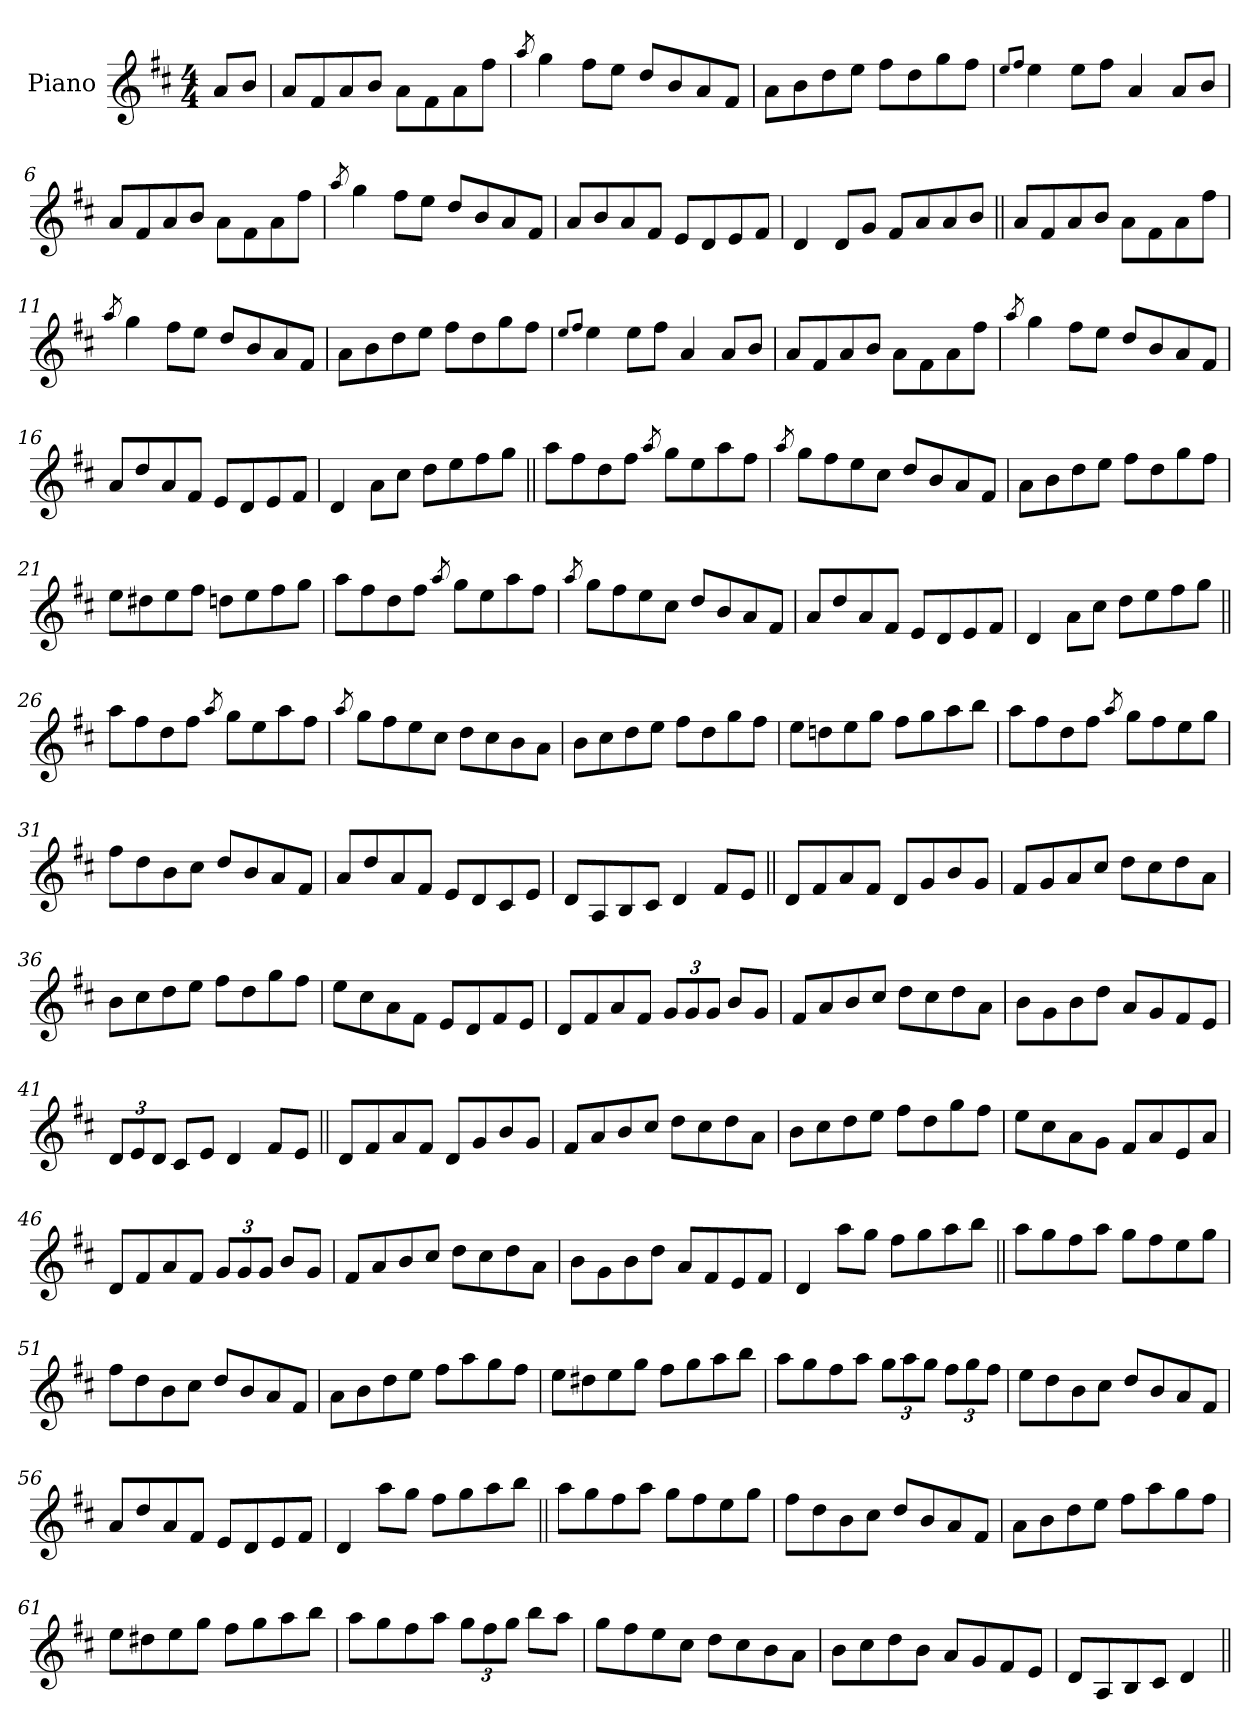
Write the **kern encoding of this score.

**kern
*part1
*staff1
*I"Piano
*I'Pno
*clefG2
*k[f#c#]
*D:
*M4/4
=1
8a/L
8b/J
=2
8a/L
8f#/
8a/
8b/J
8a\L
8f#\
8a\
8ff#\J
=3
8qaa/
4gg\
8ff#\L
8ee\J
8dd/L
8b/
8a/
8f#/J
=4
8a\L
8b\
8dd\
8ee\J
8ff#\L
8dd\
8gg\
8ff#\J
=5
8qee/L
8qff#/J
4ee\
8ee\L
8ff#\J
4a/
8a/L
8b/J
!!LO:LB:g=z
=6
8a/L
8f#/
8a/
8b/J
8a\L
8f#\
8a\
8ff#\J
=7
8qaa/
4gg\
8ff#\L
8ee\J
8dd/L
8b/
8a/
8f#/J
=8
8a/L
8b/
8a/
8f#/J
8e/L
8d/
8e/
8f#/J
=9
4d/
8d/L
8g/J
8f#/L
8a/
8a/
8b/J
!!LO:LB:g=z
=10||
8a/L
8f#/
8a/
8b/J
8a\L
8f#\
8a\
8ff#\J
=11
8qaa/
4gg\
8ff#\L
8ee\J
8dd/L
8b/
8a/
8f#/J
=12
8a\L
8b\
8dd\
8ee\J
8ff#\L
8dd\
8gg\
8ff#\J
=13
8qee/L
8qff#/J
4ee\
8ee\L
8ff#\J
4a/
8a/L
8b/J
!!LO:LB:g=z
=14
8a/L
8f#/
8a/
8b/J
8a\L
8f#\
8a\
8ff#\J
=15
8qaa/
4gg\
8ff#\L
8ee\J
8dd/L
8b/
8a/
8f#/J
=16
8a/L
8dd/
8a/
8f#/J
8e/L
8d/
8e/
8f#/J
=17
4d/
8a\L
8cc#\J
8dd\L
8ee\
8ff#\
8gg\J
!!LO:LB:g=z
=18||
8aa\L
8ff#\
8dd\
8ff#\J
8qaa/
8gg\L
8ee\
8aa\
8ff#\J
=19
8qaa/
8gg\L
8ff#\
8ee\
8cc#\J
8dd/L
8b/
8a/
8f#/J
=20
8a\L
8b\
8dd\
8ee\J
8ff#\L
8dd\
8gg\
8ff#\J
=21
8ee\L
8dd#X\
8ee\
8ff#\J
8ddn\L
8ee\
8ff#\
8gg\J
!!LO:LB:g=z
=22
8aa\L
8ff#\
8dd\
8ff#\J
8qaa/
8gg\L
8ee\
8aa\
8ff#\J
=23
8qaa/
8gg\L
8ff#\
8ee\
8cc#\J
8dd/L
8b/
8a/
8f#/J
=24
8a/L
8dd/
8a/
8f#/J
8e/L
8d/
8e/
8f#/J
=25
4d/
8a\L
8cc#\J
8dd\L
8ee\
8ff#\
8gg\J
!!LO:LB:g=z
=26||
8aa\L
8ff#\
8dd\
8ff#\J
8qaa/
8gg\L
8ee\
8aa\
8ff#\J
=27
8qaa/
8gg\L
8ff#\
8ee\
8cc#\J
8dd\L
8cc#\
8b\
8a\J
=28
8b\L
8cc#\
8dd\
8ee\J
8ff#\L
8dd\
8gg\
8ff#\J
=29
8ee\L
8ddn\
8ee\
8gg\J
8ff#\L
8gg\
8aa\
8bb\J
!!LO:LB:g=z
=30
8aa\L
8ff#\
8dd\
8ff#\J
8qaa/
8gg\L
8ff#\
8ee\
8gg\J
=31
8ff#\L
8dd\
8b\
8cc#\J
8dd/L
8b/
8a/
8f#/J
=32
8a/L
8dd/
8a/
8f#/J
8e/L
8d/
8c#/
8e/J
=33
8d/L
8A/
8B/
8c#/J
4d/
8f#/L
8e/J
!!LO:LB:g=z
=34||
8d/L
8f#/
8a/
8f#/J
8d/L
8g/
8b/
8g/J
=35
8f#/L
8g/
8a/
8cc#/J
8dd\L
8cc#\
8dd\
8a\J
=36
8b\L
8cc#\
8dd\
8ee\J
8ff#\L
8dd\
8gg\
8ff#\J
=37
8ee\L
8cc#\
8a\
8f#\J
8e/L
8d/
8f#/
8e/J
!!LO:LB:g=z
=38
8d/L
8f#/
8a/
8f#/J
12g/L
12g/
12g/J
8b/L
8g/J
=39
8f#/L
8a/
8b/
8cc#/J
8dd\L
8cc#\
8dd\
8a\J
=40
8b\L
8g\
8b\
8dd\J
8a/L
8g/
8f#/
8e/J
=41
12d/L
12e/
12d/J
8c#/L
8e/J
4d/
8f#/L
8e/J
!!LO:LB:g=z
=42||
8d/L
8f#/
8a/
8f#/J
8d/L
8g/
8b/
8g/J
=43
8f#/L
8a/
8b/
8cc#/J
8dd\L
8cc#\
8dd\
8a\J
=44
8b\L
8cc#\
8dd\
8ee\J
8ff#\L
8dd\
8gg\
8ff#\J
=45
8ee\L
8cc#\
8a\
8g\J
8f#/L
8a/
8e/
8a/J
!!LO:PB:g=z
=46
8d/L
8f#/
8a/
8f#/J
12g/L
12g/
12g/J
8b/L
8g/J
=47
8f#/L
8a/
8b/
8cc#/J
8dd\L
8cc#\
8dd\
8a\J
=48
8b\L
8g\
8b\
8dd\J
8a/L
8f#/
8e/
8f#/J
=49
4d/
8aa\L
8gg\J
8ff#\L
8gg\
8aa\
8bb\J
!!LO:LB:g=z
=50||
8aa\L
8gg\
8ff#\
8aa\J
8gg\L
8ff#\
8ee\
8gg\J
=51
8ff#\L
8dd\
8b\
8cc#\J
8dd/L
8b/
8a/
8f#/J
=52
8a\L
8b\
8dd\
8ee\J
8ff#\L
8aa\
8gg\
8ff#\J
=53
8ee\L
8dd#X\
8ee\
8gg\J
8ff#\L
8gg\
8aa\
8bb\J
!!LO:LB:g=z
=54
8aa\L
8gg\
8ff#\
8aa\J
12gg\L
12aa\
12gg\J
12ff#\L
12gg\
12ff#\J
=55
8ee\L
8dd\
8b\
8cc#\J
8dd/L
8b/
8a/
8f#/J
=56
8a/L
8dd/
8a/
8f#/J
8e/L
8d/
8e/
8f#/J
=57
4d/
8aa\L
8gg\J
8ff#\L
8gg\
8aa\
8bb\J
!!LO:LB:g=z
=58||
8aa\L
8gg\
8ff#\
8aa\J
8gg\L
8ff#\
8ee\
8gg\J
=59
8ff#\L
8dd\
8b\
8cc#\J
8dd/L
8b/
8a/
8f#/J
=60
8a\L
8b\
8dd\
8ee\J
8ff#\L
8aa\
8gg\
8ff#\J
=61
8ee\L
8dd#X\
8ee\
8gg\J
8ff#\L
8gg\
8aa\
8bb\J
!!LO:LB:g=z
=62
8aa\L
8gg\
8ff#\
8aa\J
12gg\L
12ff#\
12gg\J
8bb\L
8aa\J
=63
8gg\L
8ff#\
8ee\
8cc#\J
8dd\L
8cc#\
8b\
8a\J
=64
8b\L
8cc#\
8dd\
8b\J
8a/L
8g/
8f#/
8e/J
=65
8d/L
8A/
8B/
8c#/J
4d/
=||
*-
